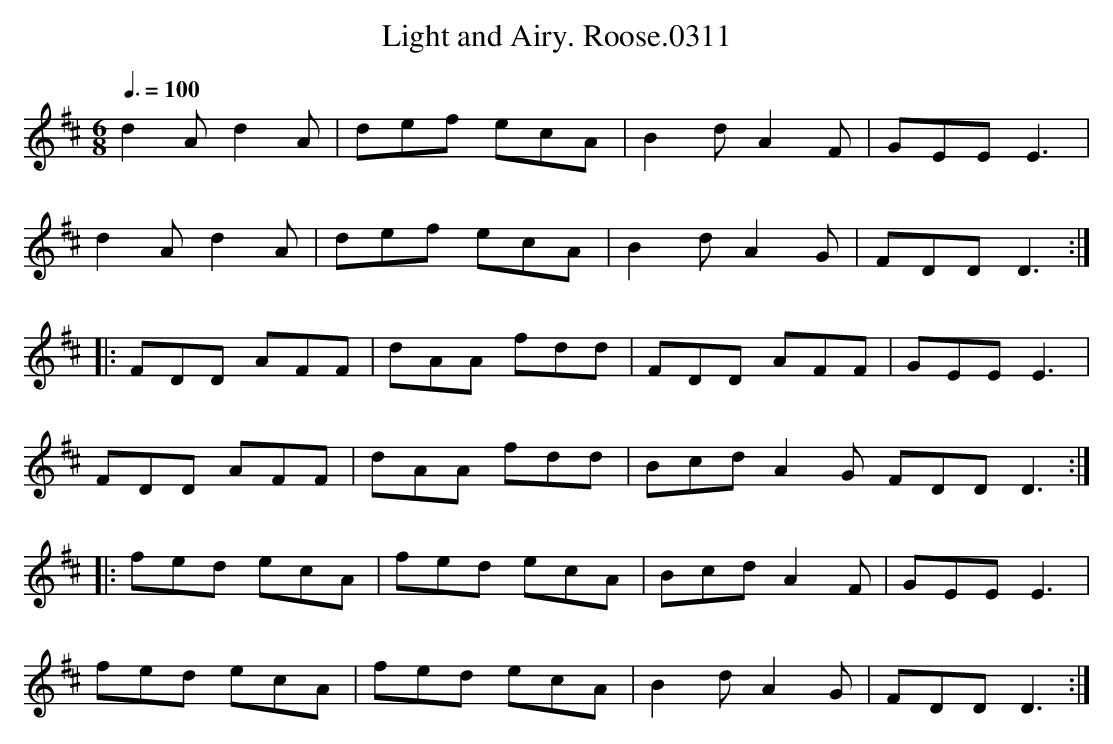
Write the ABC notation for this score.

X:1
T:Light and Airy. Roose.0311
M:6/8
L:1/8
Q:3/8=100
K:D
d2A d2A|def ecA|B2d A2F|GEE E3|
d2A d2A|def ecA|B2d A2G|FDD D3 :|
|: FDD AFF|dAA fdd|FDD AFF|GEE E3|
FDD AFF|dAA fdd|Bcd A2G FDD D3 :|
|: fed ecA|fed ecA|Bcd A2F|GEE E3|
fed ecA|fed ecA|B2d A2G|FDD D3 :|
